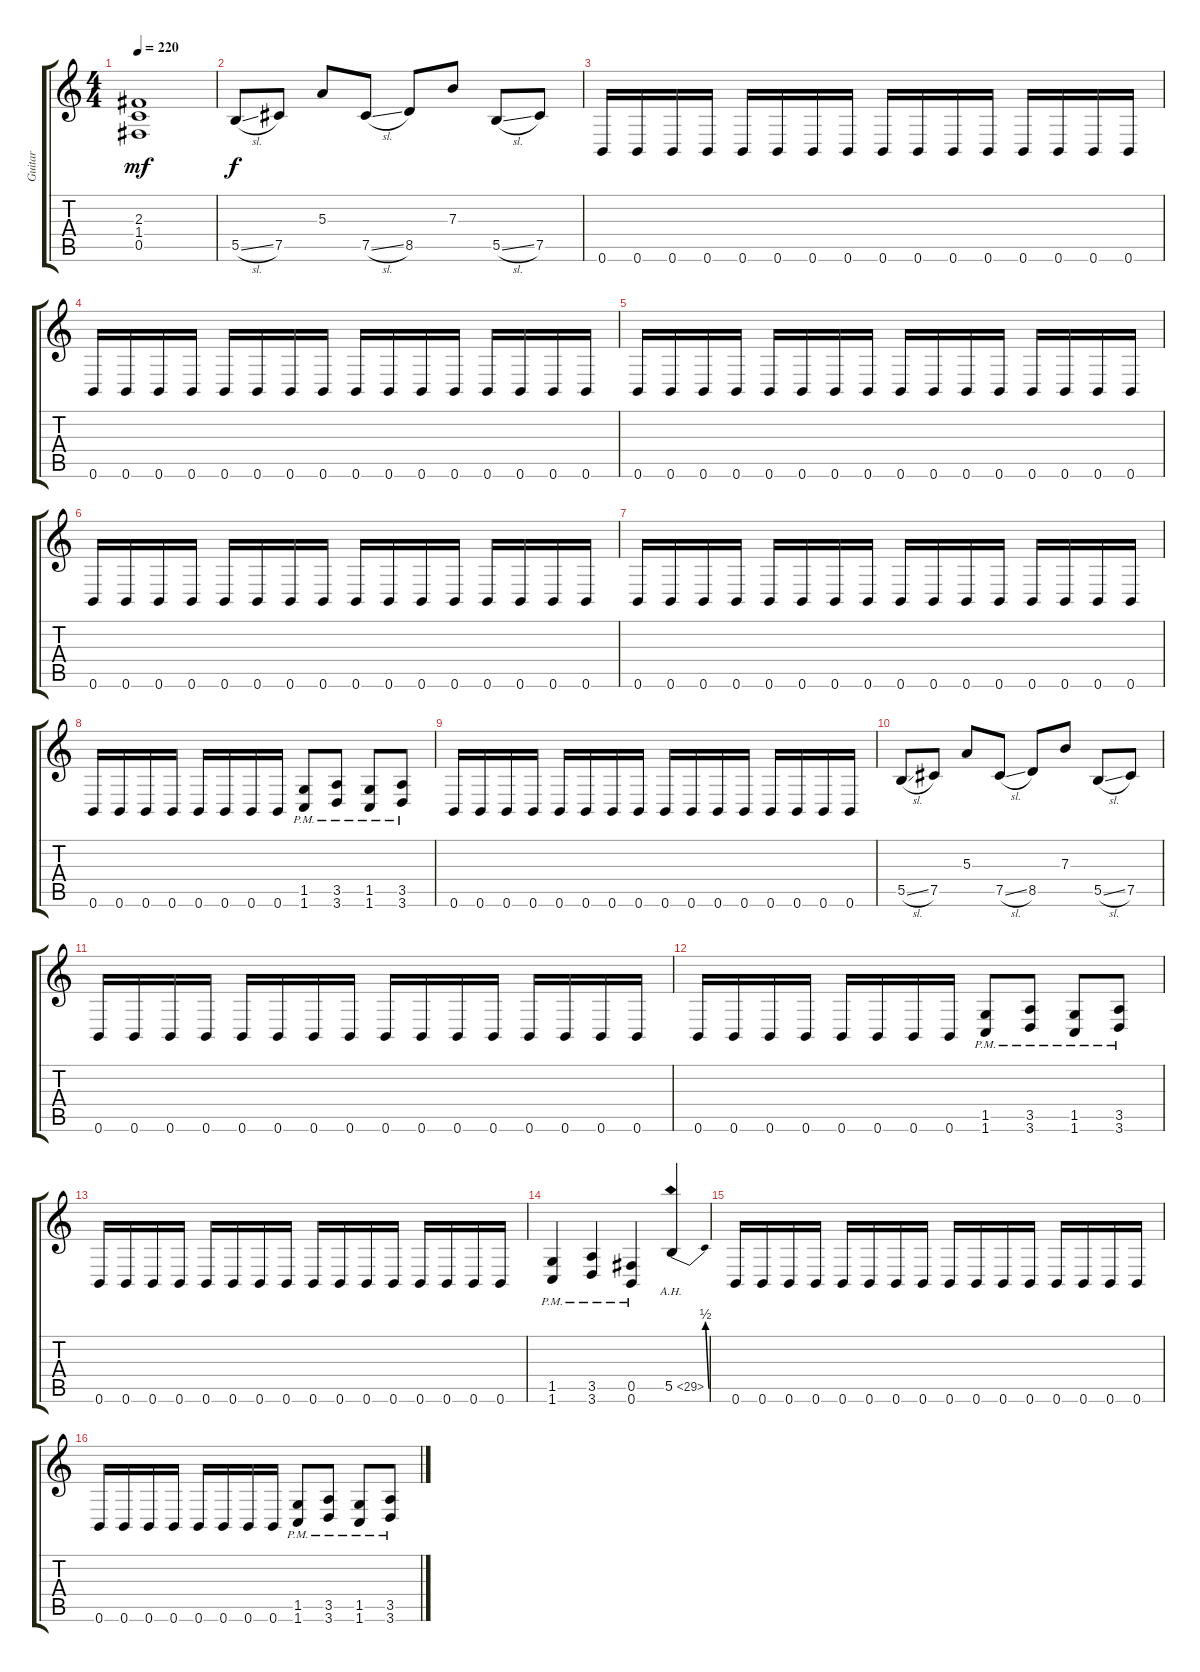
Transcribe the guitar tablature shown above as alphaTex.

\track ("Guitar" "Guitar") {instrument distortionguitar}
\staff {score tabs}
\tuning (Db4 Ab3 E3 B2 Gb2 B1) {hide}
\ts (4 4)
\tempo 220
\clef g2
\ks c
(2.3 1.4 0.5).1{dy mf} |
5.5{sl}.8{dy f} 7.5.8 5.3.8 7.5{sl}.8 8.5.8 7.3.8 5.5{sl}.8 7.5.8 |
0.6.16 0.6.16 0.6.16 0.6.16 0.6.16 0.6.16 0.6.16 0.6.16 0.6.16 0.6.16 0.6.16 0.6.16 0.6.16 0.6.16 0.6.16 0.6.16 |
0.6.16 0.6.16 0.6.16 0.6.16 0.6.16 0.6.16 0.6.16 0.6.16 0.6.16 0.6.16 0.6.16 0.6.16 0.6.16 0.6.16 0.6.16 0.6.16 |
0.6.16 0.6.16 0.6.16 0.6.16 0.6.16 0.6.16 0.6.16 0.6.16 0.6.16 0.6.16 0.6.16 0.6.16 0.6.16 0.6.16 0.6.16 0.6.16 |
0.6.16 0.6.16 0.6.16 0.6.16 0.6.16 0.6.16 0.6.16 0.6.16 0.6.16 0.6.16 0.6.16 0.6.16 0.6.16 0.6.16 0.6.16 0.6.16 |
0.6.16 0.6.16 0.6.16 0.6.16 0.6.16 0.6.16 0.6.16 0.6.16 0.6.16 0.6.16 0.6.16 0.6.16 0.6.16 0.6.16 0.6.16 0.6.16 |
0.6.16 0.6.16 0.6.16 0.6.16 0.6.16 0.6.16 0.6.16 0.6.16 (1.5{pm} 1.6{pm}).8 (3.5{pm} 3.6{pm}).8 (1.5{pm} 1.6{pm}).8 (3.5{pm} 3.6{pm}).8 |
0.6.16 0.6.16 0.6.16 0.6.16 0.6.16 0.6.16 0.6.16 0.6.16 0.6.16 0.6.16 0.6.16 0.6.16 0.6.16 0.6.16 0.6.16 0.6.16 |
5.5{sl}.8 7.5.8 5.3.8 7.5{sl}.8 8.5.8 7.3.8 5.5{sl}.8 7.5.8 |
0.6.16 0.6.16 0.6.16 0.6.16 0.6.16 0.6.16 0.6.16 0.6.16 0.6.16 0.6.16 0.6.16 0.6.16 0.6.16 0.6.16 0.6.16 0.6.16 |
0.6.16 0.6.16 0.6.16 0.6.16 0.6.16 0.6.16 0.6.16 0.6.16 (1.5{pm} 1.6{pm}).8 (3.5{pm} 3.6{pm}).8 (1.5{pm} 1.6{pm}).8 (3.5{pm} 3.6{pm}).8 |
0.6.16 0.6.16 0.6.16 0.6.16 0.6.16 0.6.16 0.6.16 0.6.16 0.6.16 0.6.16 0.6.16 0.6.16 0.6.16 0.6.16 0.6.16 0.6.16 |
(1.5{pm} 1.6{pm}).4 (3.5{pm} 3.6{pm}).4 (0.5{pm} 0.6{pm}).4 5.5{be (bend 0 0 60 2) ah 24}.4 |
0.6.16 0.6.16 0.6.16 0.6.16 0.6.16 0.6.16 0.6.16 0.6.16 0.6.16 0.6.16 0.6.16 0.6.16 0.6.16 0.6.16 0.6.16 0.6.16 |
0.6.16 0.6.16 0.6.16 0.6.16 0.6.16 0.6.16 0.6.16 0.6.16 (1.5{pm} 1.6{pm}).8 (3.5{pm} 3.6{pm}).8 (1.5{pm} 1.6{pm}).8 (3.5{pm} 3.6{pm}).8
